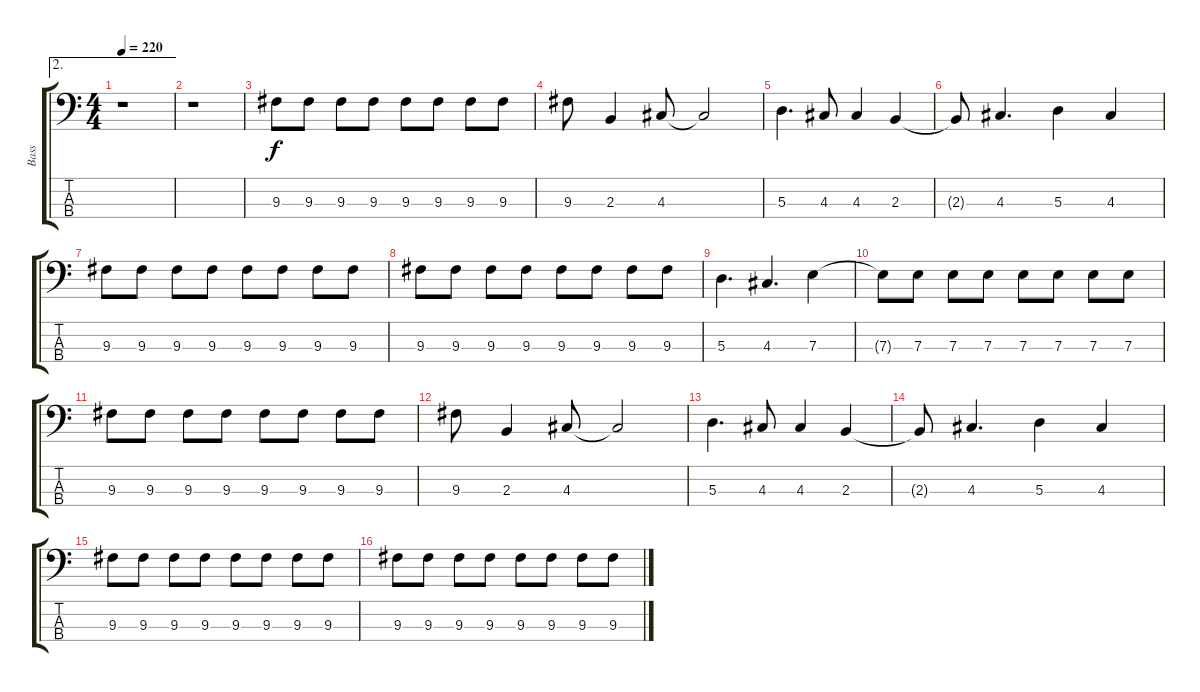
\track ("Bass" "Bass") {instrument electricbassfinger}
\staff {score tabs}
\tuning (G2 D2 A1 E1) {hide}
\ae 2
\ts (4 4)
\tempo 220
\clef f4
\ks c
r.1{dy f} |
r.1 |
9.3.8 9.3.8 9.3.8 9.3.8 9.3.8 9.3.8 9.3.8 9.3.8 |
9.3.8 2.3.4 4.3.8 4.3{t}.2 |
5.3.4{d} 4.3.8 4.3.4 2.3.4 |
2.3{t}.8 4.3.4{d} 5.3.4 4.3.4 |
9.3.8 9.3.8 9.3.8 9.3.8 9.3.8 9.3.8 9.3.8 9.3.8 |
9.3.8 9.3.8 9.3.8 9.3.8 9.3.8 9.3.8 9.3.8 9.3.8 |
5.3.4{d} 4.3.4{d} 7.3.4 |
7.3{t}.8 7.3.8 7.3.8 7.3.8 7.3.8 7.3.8 7.3.8 7.3.8 |
9.3.8 9.3.8 9.3.8 9.3.8 9.3.8 9.3.8 9.3.8 9.3.8 |
9.3.8 2.3.4 4.3.8 4.3{t}.2 |
5.3.4{d} 4.3.8 4.3.4 2.3.4 |
2.3{t}.8 4.3.4{d} 5.3.4 4.3.4 |
9.3.8 9.3.8 9.3.8 9.3.8 9.3.8 9.3.8 9.3.8 9.3.8 |
9.3.8 9.3.8 9.3.8 9.3.8 9.3.8 9.3.8 9.3.8 9.3.8
